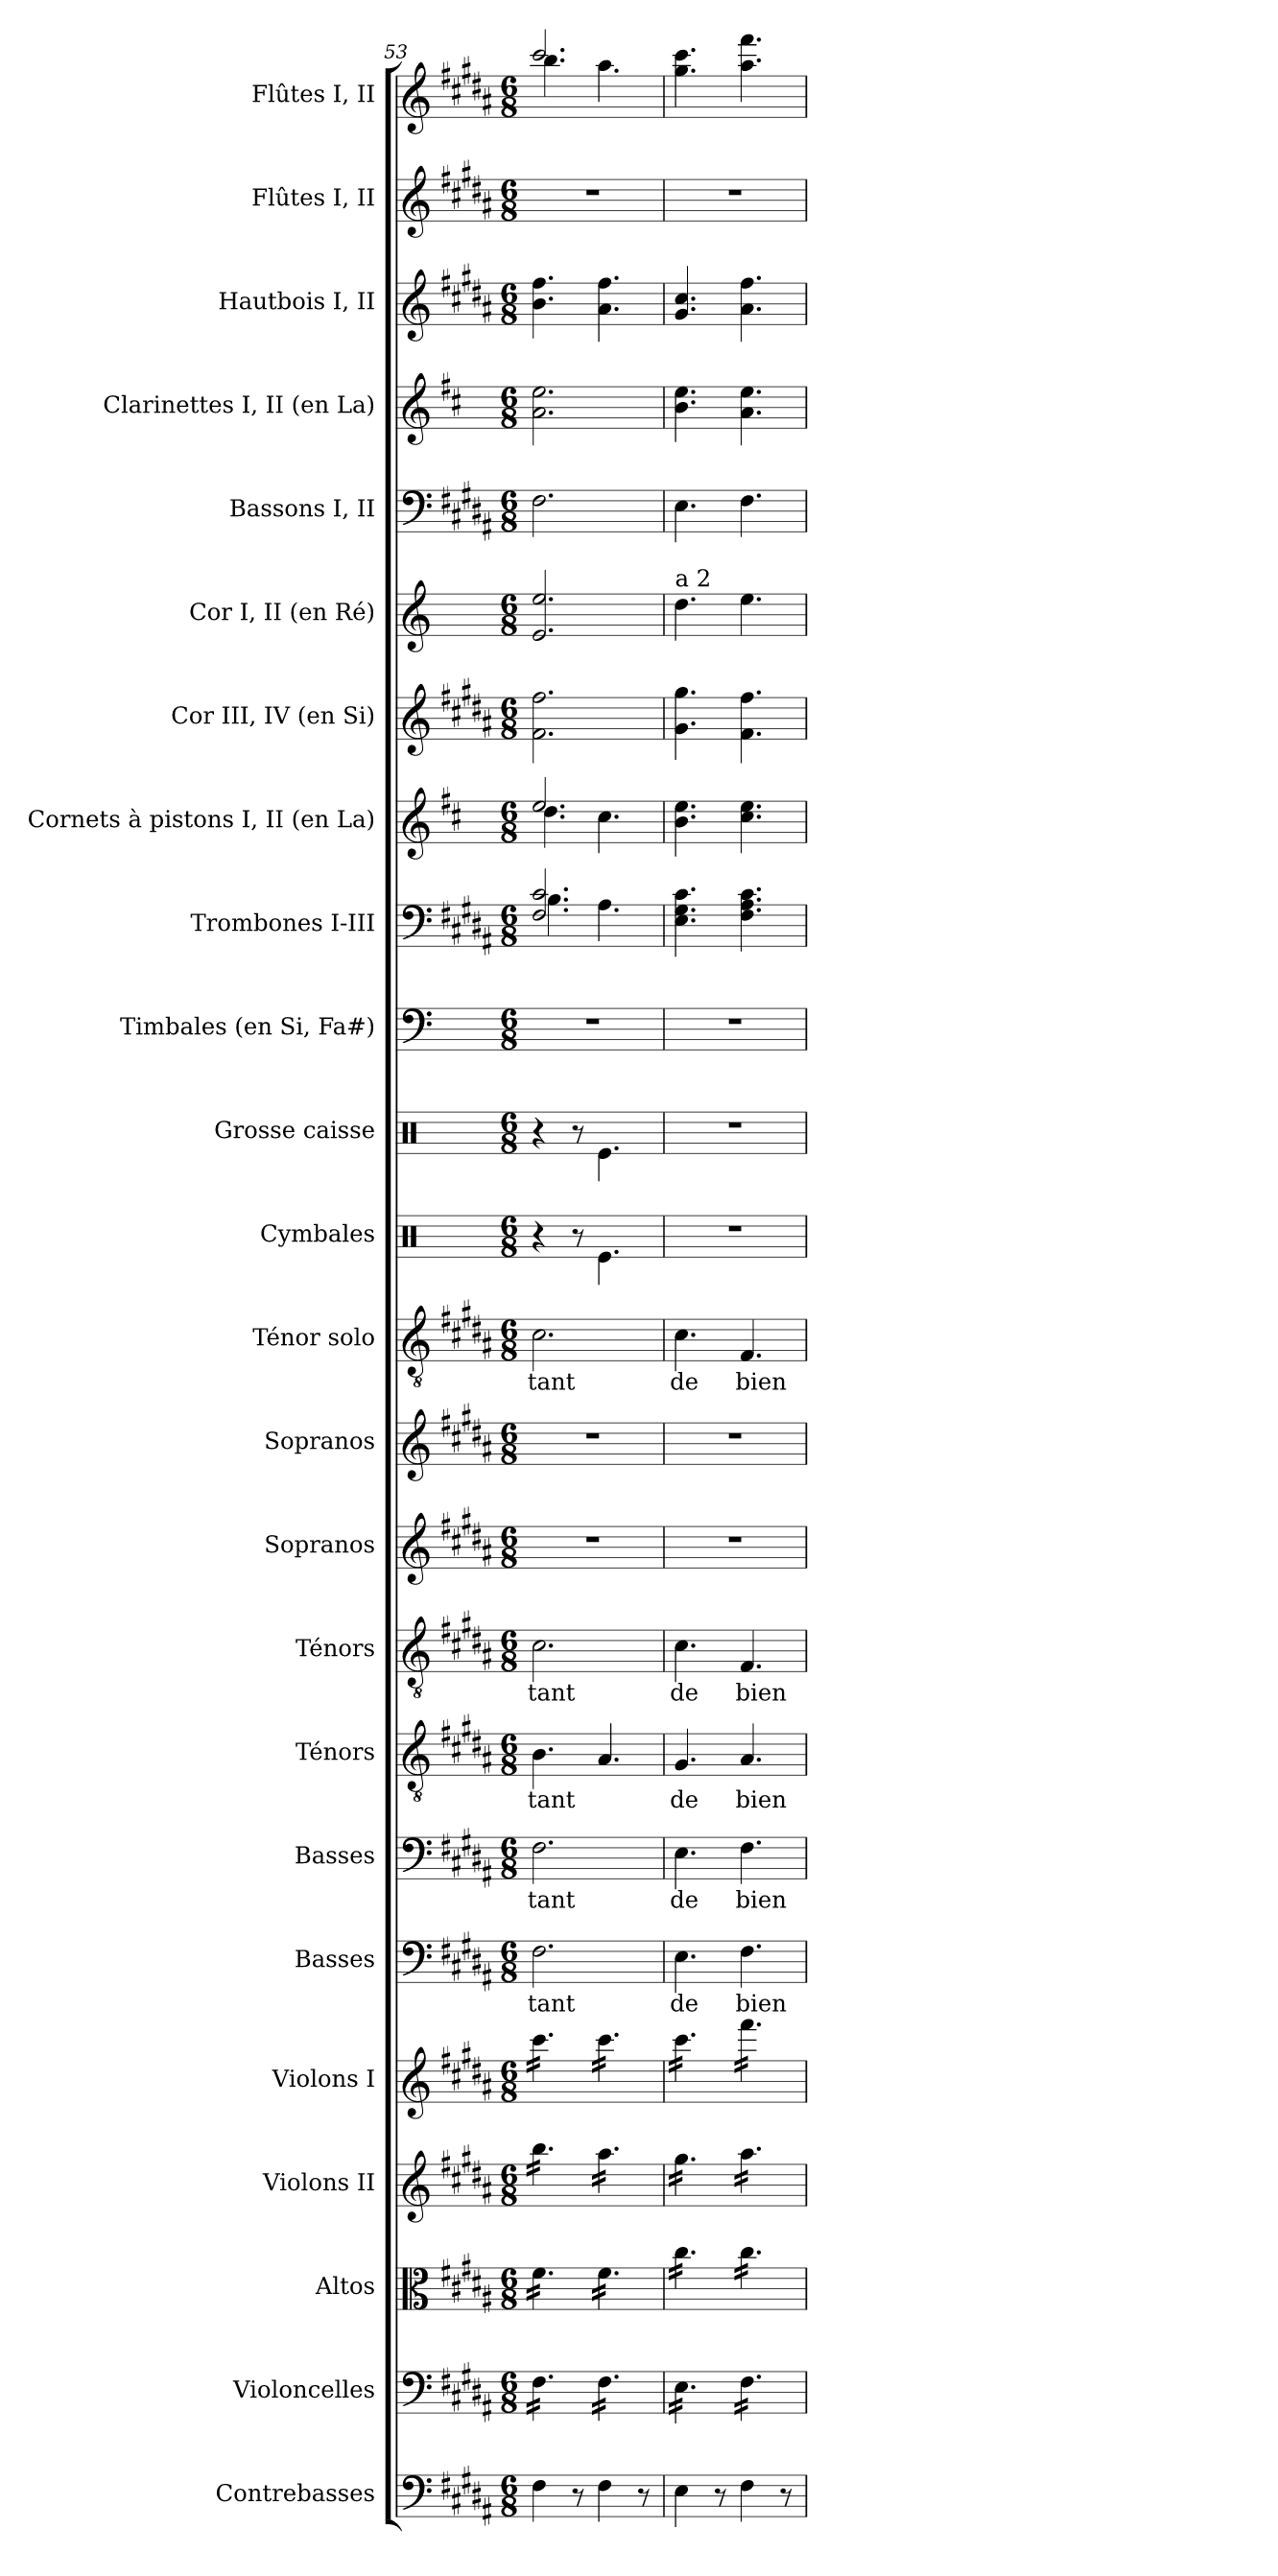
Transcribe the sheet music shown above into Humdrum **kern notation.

**kern	**kern	**kern	**kern	**kern	**kern	**text	**kern	**text	**kern	**text	**kern	**text	**kern	**kern	**kern	**text	**kern	**kern	**kern	**kern	**kern	**kern	**kern	**kern	**kern	**kern	**kern	**kern
*part24	*part23	*part22	*part21	*part20	*part19	*part19	*part18	*part18	*part17	*part17	*part16	*part16	*part15	*part14	*part13	*part13	*part12	*part11	*part10	*part9	*part8	*part7	*part6	*part5	*part4	*part3	*part2	*part1
*staff24	*staff23	*staff22	*staff21	*staff20	*staff19	*staff19	*staff18	*staff18	*staff17	*staff17	*staff16	*staff16	*staff15	*staff14	*staff13	*staff13	*staff12	*staff11	*staff10	*staff9	*staff8	*staff7	*staff6	*staff5	*staff4	*staff3	*staff2	*staff1
*I"Contrebasses	*I"Violoncelles	*I"Altos	*I"Violons II	*I"Violons I	*I"Basses	*	*I"Basses	*	*I"Ténors	*	*I"Ténors	*	*I"Sopranos	*I"Sopranos	*I"Ténor solo	*	*I"Cymbales	*I"Grosse caisse	*I"Timbales (en Si, Fa#)	*I"Trombones I-III	*I"Cornets à pistons I, II (en La)	*I"Cor III, IV (en Si)	*I"Cor I, II (en Ré)	*I"Bassons I, II	*I"Clarinettes I, II (en La)	*I"Hautbois I, II	*I"Flûtes I, II	*I"Flûtes I, II
*I'Cb.	*I'Vlles	*I'Altos	*I'Vns II	*I'Vns I	*I'Basses	*	*I'Basses	*	*I'Tén.	*	*I'Tén.	*	*I'Sopr.	*I'Sopr.	*I'Tén. solo	*	*I'Cym.	*I'G. c.	*I'Timb.	*I'Trb.	*I'C.à p. (La)	*I'Cor (Si)	*I'Cor (Ré)	*I'Bns	*I'Cl. (La)	*I'Hb.	*I'Fl.	*I'Fl.
*clefF4	*clefF4	*clefC3	*clefG2	*clefG2	*clefF4	*	*clefF4	*	*clefGv2	*	*clefGv2	*	*clefG2	*clefG2	*clefGv2	*	*clefX	*clefX	*clefF4	*clefF4	*clefG2	*clefG2	*clefG2	*clefF4	*clefG2	*clefG2	*clefG2	*clefG2
*ITrd7c12	*	*	*	*	*	*	*	*	*ITrd7c12	*	*ITrd7c12	*	*	*	*ITrd7c12	*	*	*	*	*	*ITrd2c3	*ITrd8c13	*ITrd6c10	*	*ITrd2c3	*	*	*
*k[f#c#g#d#a#]	*k[f#c#g#d#a#]	*k[f#c#g#d#a#]	*k[f#c#g#d#a#]	*k[f#c#g#d#a#]	*k[f#c#g#d#a#]	*	*k[f#c#g#d#a#]	*	*k[f#c#g#d#a#]	*	*k[f#c#g#d#a#]	*	*k[f#c#g#d#a#]	*k[f#c#g#d#a#]	*k[f#c#g#d#a#]	*	*k[]	*k[]	*k[]	*k[f#c#g#d#a#]	*k[f#c#g#d#a#]	*k[f#c#g#d#a#]	*k[f#c#]	*k[f#c#g#d#a#]	*k[f#c#g#d#a#]	*k[f#c#g#d#a#]	*k[f#c#g#d#a#]	*k[f#c#g#d#a#]
*B:	*B:	*B:	*B:	*B:	*B:	*	*B:	*	*B:	*	*B:	*	*B:	*B:	*B:	*	*C:	*C:	*C:	*B:	*B:	*B:	*D:	*B:	*B:	*B:	*B:	*B:
*M6/8	*M6/8	*M6/8	*M6/8	*M6/8	*M6/8	*	*M6/8	*	*M6/8	*	*M6/8	*	*M6/8	*M6/8	*M6/8	*	*M6/8	*M6/8	*M6/8	*M6/8	*M6/8	*M6/8	*M6/8	*M6/8	*M6/8	*M6/8	*M6/8	*M6/8
=53	=53	=53	=53	=53	=53	=53	=53	=53	=53	=53	=53	=53	=53	=53	=53	=53	=53	=53	=53	=53	=53	=53	=53	=53	=53	=53	=53	=53
!	!	!	!	!	!	!LO:LY:b:color=#000000	!	!	!	!	!	!	!	!	!	!	!	!	!	!	!	!	!	!	!	!	!	!
!	!	!	!	!	!	!	!	!LO:LY:b:color=#000000	!	!	!	!	!	!	!	!	!	!	!	!	!	!	!	!	!	!	!	!
!	!	!	!	!	!	!	!	!	!	!LO:LY:b:color=#000000	!	!	!	!	!	!	!	!	!	!	!	!	!	!	!	!	!	!
!	!	!	!	!	!	!	!	!	!	!	!	!LO:LY:b:color=#000000	!LO:N:vis=1	!LO:N:vis=1	!	!	!	!	!	!	!	!	!	!	!	!	!	!
!	!	!	!	!	!	!	!	!	!	!	!	!	!	!	!	!LO:LY:b:color=#000000	!	!	!LO:N:vis=1	!	!	!	!	!	!	!	!LO:N:vis=1	!
*	*	*	*	*	*	*	*	*	*	*	*	*	*	*	*	*	*	*	*	*^	*^	*	*	*	*	*	*	*^
*	*tremolo	*	*	*	*	*	*	*	*	*	*	*	*	*	*	*	*	*	*	*	*	*	*	*	*	*	*	*	*	*	*
*	*	*tremolo	*	*	*	*	*	*	*	*	*	*	*	*	*	*	*	*	*	*	*	*	*	*	*	*	*	*	*	*	*
*	*	*	*tremolo	*	*	*	*	*	*	*	*	*	*	*	*	*	*	*	*	*	*	*	*	*	*	*	*	*	*	*	*
*	*	*	*	*tremolo	*	*	*	*	*	*	*	*	*	*	*	*	*	*	*	*	*	*	*	*	*	*	*	*	*	*	*
4FF#i\	16F#i\LL	16f#i\LL	16bbi\LL	16ccc#i\LL	2.F#i\	tant	2.F#i\	tant	4.BBi\	tant	2.C#i\	tant	2.r	2.r	2.C#i\	tant	4r	4r	2.r	2.F#i/ 2.c#i	4.Bi\	2.cc#i/	4.bi\	2.F#i\ 2.f#i	2.F#i/ 2.f#i	2.F#i\	2.f#i\ 2.cc#i	4.bi\ 4.ff#i	2.r	2.ccc#i/	4.bbi\
.	16F#i\	16f#i\	16bbi\	16ccc#i\	.	.	.	.	.	.	.	.	.	.	.	.	.	.	.	.	.	.	.	.	.	.	.	.	.	.	.
.	16F#i\	16f#i\	16bbi\	16ccc#i\	.	.	.	.	.	.	.	.	.	.	.	.	.	.	.	.	.	.	.	.	.	.	.	.	.	.	.
.	16F#i\	16f#i\	16bbi\	16ccc#i\	.	.	.	.	.	.	.	.	.	.	.	.	.	.	.	.	.	.	.	.	.	.	.	.	.	.	.
8r	16F#i\	16f#i\	16bbi\	16ccc#i\	.	.	.	.	.	.	.	.	.	.	.	.	8r	8r	.	.	.	.	.	.	.	.	.	.	.	.	.
.	16F#i\JJ	16f#i\JJ	16bbi\JJ	16ccc#i\JJ	.	.	.	.	.	.	.	.	.	.	.	.	.	.	.	.	.	.	.	.	.	.	.	.	.	.	.
4FF#i\	16F#i\LL	16f#i\LL	16aa#i\LL	16ccc#i\LL	.	.	.	.	4.AA#i/	.	.	.	.	.	.	.	4.Rei\	4.Rei\	.	.	4.A#i\	.	4.a#i\	.	.	.	.	4.a#i\ 4.ff#i	.	.	4.aa#i\
.	16F#i\	16f#i\	16aa#i\	16ccc#i\	.	.	.	.	.	.	.	.	.	.	.	.	.	.	.	.	.	.	.	.	.	.	.	.	.	.	.
.	16F#i\	16f#i\	16aa#i\	16ccc#i\	.	.	.	.	.	.	.	.	.	.	.	.	.	.	.	.	.	.	.	.	.	.	.	.	.	.	.
.	16F#i\	16f#i\	16aa#i\	16ccc#i\	.	.	.	.	.	.	.	.	.	.	.	.	.	.	.	.	.	.	.	.	.	.	.	.	.	.	.
8r	16F#i\	16f#i\	16aa#i\	16ccc#i\	.	.	.	.	.	.	.	.	.	.	.	.	.	.	.	.	.	.	.	.	.	.	.	.	.	.	.
.	16F#i\JJ	16f#i\JJ	16aa#i\JJ	16ccc#i\JJ	.	.	.	.	.	.	.	.	.	.	.	.	.	.	.	.	.	.	.	.	.	.	.	.	.	.	.
*	*	*	*	*	*	*	*	*	*	*	*	*	*	*	*	*	*	*	*	*v	*v	*	*	*	*	*	*	*	*	*v	*v
*	*	*	*	*	*	*	*	*	*	*	*	*	*	*	*	*	*	*	*	*	*v	*v	*	*	*	*	*	*	*
=54	=54	=54	=54	=54	=54	=54	=54	=54	=54	=54	=54	=54	=54	=54	=54	=54	=54	=54	=54	=54	=54	=54	=54	=54	=54	=54	=54	=54
!	!	!	!	!	!	!LO:LY:b:color=#000000	!	!	!	!	!	!	!	!	!	!	!	!	!	!	!	!	!	!	!	!	!	!
!	!	!	!	!	!	!	!	!LO:LY:b:color=#000000	!	!	!	!	!	!	!	!	!	!	!	!	!	!	!	!	!	!	!	!
!	!	!	!	!	!	!	!	!	!	!LO:LY:b:color=#000000	!	!	!	!	!	!	!	!	!	!	!	!	!	!	!	!	!	!
!	!	!	!	!	!	!	!	!	!	!	!	!LO:LY:b:color=#000000	!LO:N:vis=1	!LO:N:vis=1	!	!	!	!	!	!	!	!	!	!	!	!	!	!
!	!	!	!	!	!	!	!	!	!	!	!	!	!	!	!	!	!	!	!	!	!	!	!LO:TX:a:t=a 2	!	!	!	!	!
!	!	!	!	!	!	!	!	!	!	!	!	!	!	!	!	!LO:LY:b:color=#000000	!LO:N:vis=1	!LO:N:vis=1	!LO:N:vis=1	!	!	!	!	!	!	!	!LO:N:vis=1	!
4EEi\	16Ei\LL	16cc#i\LL	16gg#i\LL	16ccc#i\LL	4.Ei\	de	4.Ei\	de	4.GG#i/	de	4.C#i\	de	2.r	2.r	4.C#i\	de	2.r	2.r	2.r	4.Ei\ 4.G#i 4.c#i	4.g#i\ 4.cc#i	4.G#i\ 4.g#i	4.ei\	4.Ei\	4.g#i\ 4.cc#i	4.g#i/ 4.cc#i	2.r	4.gg#i\ 4.ccc#i
.	16Ei\	16cc#i\	16gg#i\	16ccc#i\	.	.	.	.	.	.	.	.	.	.	.	.	.	.	.	.	.	.	.	.	.	.	.	.
.	16Ei\	16cc#i\	16gg#i\	16ccc#i\	.	.	.	.	.	.	.	.	.	.	.	.	.	.	.	.	.	.	.	.	.	.	.	.
.	16Ei\	16cc#i\	16gg#i\	16ccc#i\	.	.	.	.	.	.	.	.	.	.	.	.	.	.	.	.	.	.	.	.	.	.	.	.
8r	16Ei\	16cc#i\	16gg#i\	16ccc#i\	.	.	.	.	.	.	.	.	.	.	.	.	.	.	.	.	.	.	.	.	.	.	.	.
.	16Ei\JJ	16cc#i\JJ	16gg#i\JJ	16ccc#i\JJ	.	.	.	.	.	.	.	.	.	.	.	.	.	.	.	.	.	.	.	.	.	.	.	.
!	!	!	!	!	!	!LO:LY:b:color=#000000	!	!	!	!	!	!	!	!	!	!	!	!	!	!	!	!	!	!	!	!	!	!
!	!	!	!	!	!	!	!	!LO:LY:b:color=#000000	!	!	!	!	!	!	!	!	!	!	!	!	!	!	!	!	!	!	!	!
!	!	!	!	!	!	!	!	!	!	!LO:LY:b:color=#000000	!	!	!	!	!	!	!	!	!	!	!	!	!	!	!	!	!	!
!	!	!	!	!	!	!	!	!	!	!	!	!LO:LY:b:color=#000000	!	!	!	!	!	!	!	!	!	!	!	!	!	!	!	!
!	!	!	!	!	!	!	!	!	!	!	!	!	!	!	!	!LO:LY:b:color=#000000	!	!	!	!	!	!	!	!	!	!	!	!
4FF#i\	16F#i\LL	16cc#i\LL	16aa#i\LL	16fff#i\LL	4.F#i\	bien-	4.F#i\	bien-	4.AA#i/	bien-	4.FF#i/	bien-	.	.	4.FF#i/	bien-	.	.	.	4.F#i\ 4.A#i 4.c#i	4.a#i\ 4.cc#i	4.F#i\ 4.f#i	4.f#i\	4.F#i\	4.f#i\ 4.cc#i	4.a#i\ 4.ff#i	.	4.aa#i\ 4.fff#i
.	16F#i\	16cc#i\	16aa#i\	16fff#i\	.	.	.	.	.	.	.	.	.	.	.	.	.	.	.	.	.	.	.	.	.	.	.	.
.	16F#i\	16cc#i\	16aa#i\	16fff#i\	.	.	.	.	.	.	.	.	.	.	.	.	.	.	.	.	.	.	.	.	.	.	.	.
.	16F#i\	16cc#i\	16aa#i\	16fff#i\	.	.	.	.	.	.	.	.	.	.	.	.	.	.	.	.	.	.	.	.	.	.	.	.
8r	16F#i\	16cc#i\	16aa#i\	16fff#i\	.	.	.	.	.	.	.	.	.	.	.	.	.	.	.	.	.	.	.	.	.	.	.	.
.	16F#i\JJ	16cc#i\JJ	16aa#i\JJ	16fff#i\JJ	.	.	.	.	.	.	.	.	.	.	.	.	.	.	.	.	.	.	.	.	.	.	.	.
*	*	*	*	*Xtremolo	*	*	*	*	*	*	*	*	*	*	*	*	*	*	*	*	*	*	*	*	*	*	*	*
*	*	*	*Xtremolo	*	*	*	*	*	*	*	*	*	*	*	*	*	*	*	*	*	*	*	*	*	*	*	*	*
*	*	*Xtremolo	*	*	*	*	*	*	*	*	*	*	*	*	*	*	*	*	*	*	*	*	*	*	*	*	*	*
*	*Xtremolo	*	*	*	*	*	*	*	*	*	*	*	*	*	*	*	*	*	*	*	*	*	*	*	*	*	*	*
=	=	=	=	=	=	=	=	=	=	=	=	=	=	=	=	=	=	=	=	=	=	=	=	=	=	=	=	=
*-	*-	*-	*-	*-	*-	*-	*-	*-	*-	*-	*-	*-	*-	*-	*-	*-	*-	*-	*-	*-	*-	*-	*-	*-	*-	*-	*-	*-
